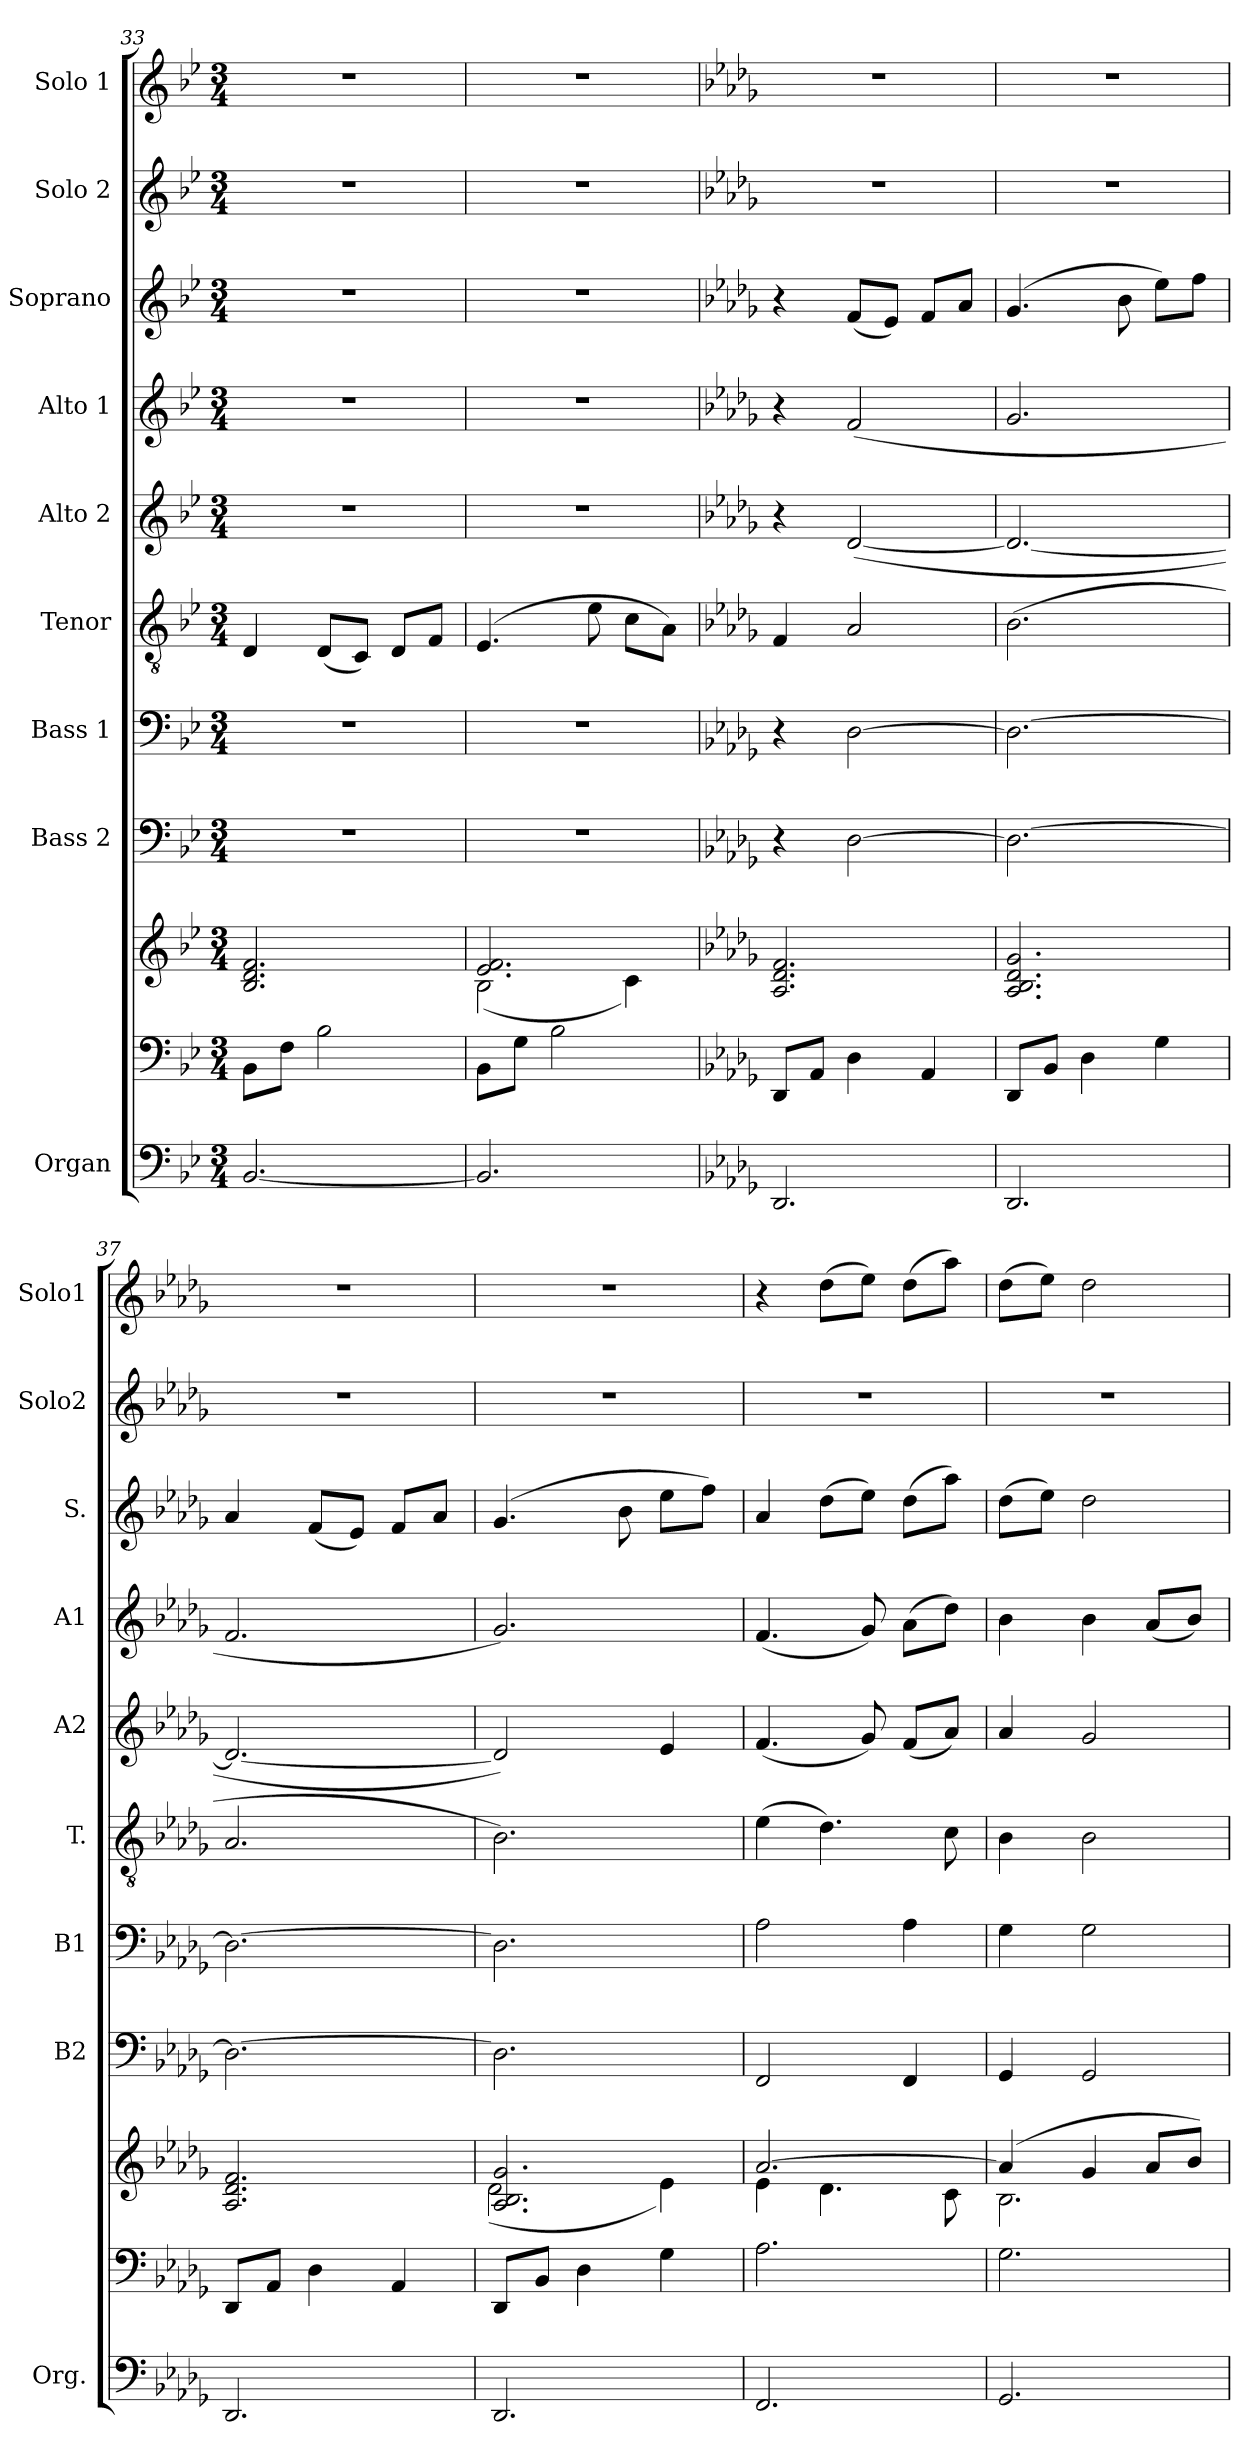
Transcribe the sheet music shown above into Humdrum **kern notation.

**kern	**kern	**kern	**kern	**kern	**kern	**kern	**kern	**kern	**kern	**kern
*part9	*part9	*part9	*part8	*part7	*part6	*part5	*part4	*part3	*part2	*part1
*staff11	*staff10	*staff9	*staff8	*staff7	*staff6	*staff5	*staff4	*staff3	*staff2	*staff1
*I"Organ	*	*	*I"Bass 2	*I"Bass 1	*I"Tenor	*I"Alto 2	*I"Alto 1	*I"Soprano	*I"Solo 2	*I"Solo 1
*I'Org.	*	*	*I'B2	*I'B1	*I'T.	*I'A2	*I'A1	*I'S.	*I'Solo2	*I'Solo1
*clefF4	*clefF4	*clefG2	*clefF4	*clefF4	*clefGv2	*clefG2	*clefG2	*clefG2	*clefG2	*clefG2
*k[b-e-]	*k[b-e-]	*k[b-e-]	*k[b-e-]	*k[b-e-]	*k[b-e-]	*k[b-e-]	*k[b-e-]	*k[b-e-]	*k[b-e-]	*k[b-e-]
*M3/4	*M3/4	*M3/4	*M3/4	*M3/4	*M3/4	*M3/4	*M3/4	*M3/4	*M3/4	*M3/4
=33	=33	=33	=33	=33	=33	=33	=33	=33	=33	=33
[2.BB-/	8BB-\L	2.B-/ 2.d/ 2.f/	2.r	2.r	4D/	2.r	2.r	2.r	2.r	2.r
.	8F\J	.	.	.	.	.	.	.	.	.
.	2B-\	.	.	.	(<8D/L	.	.	.	.	.
.	.	.	.	.	8C/J)	.	.	.	.	.
.	.	.	.	.	8D/L	.	.	.	.	.
.	.	.	.	.	8F/J	.	.	.	.	.
=34	=34	=34	=34	=34	=34	=34	=34	=34	=34	=34
*	*	*^	*	*	*	*	*	*	*	*
2.BB-/]	8BB-\L	2.e-/ 2.f/	(<2B-\	2.r	2.r	(>4.E-/	2.r	2.r	2.r	2.r	2.r
.	8G\J	.	.	.	.	.	.	.	.	.	.
.	2B-\	.	.	.	.	.	.	.	.	.	.
.	.	.	.	.	.	8e-\	.	.	.	.	.
.	.	.	4c\)	.	.	8c\L	.	.	.	.	.
.	.	.	.	.	.	8A\J)	.	.	.	.	.
*	*	*v	*v	*	*	*	*	*	*	*	*
=35	=35	=35	=35	=35	=35	=35	=35	=35	=35	=35
*k[b-e-a-d-g-]	*k[b-e-a-d-g-]	*k[b-e-a-d-g-]	*k[b-e-a-d-g-]	*k[b-e-a-d-g-]	*k[b-e-a-d-g-]	*k[b-e-a-d-g-]	*k[b-e-a-d-g-]	*k[b-e-a-d-g-]	*k[b-e-a-d-g-]	*k[b-e-a-d-g-]
2.DD-/	8DD-/L	2.A-/ 2.d-/ 2.f/	4r	4r	4F/	4r	4r	4r	2.r	2.r
.	8AA-/J	.	.	.	.	.	.	.	.	.
.	4D-\	.	[2D-\	[2D-\	2A-/	(>[2d-/	(>2f/	(<8f/L	.	.
.	.	.	.	.	.	.	.	8e-/J)	.	.
.	4AA-/	.	.	.	.	.	.	8f/L	.	.
.	.	.	.	.	.	.	.	8a-/J	.	.
=36	=36	=36	=36	=36	=36	=36	=36	=36	=36	=36
2.DD-/	8DD-/L	2.A-/ 2.B-/ 2.d-/ 2.g-/	2.D-\_	2.D-\_	(>2.B-\	2.d-/_	2.g-/	(>4.g-/	2.r	2.r
.	8BB-/J	.	.	.	.	.	.	.	.	.
.	4D-\	.	.	.	.	.	.	.	.	.
.	.	.	.	.	.	.	.	8b-\	.	.
.	4G-\	.	.	.	.	.	.	8ee-\L)	.	.
.	.	.	.	.	.	.	.	8ff\J	.	.
=37	=37	=37	=37	=37	=37	=37	=37	=37	=37	=37
2.DD-/	8DD-/L	2.A-/ 2.d-/ 2.f/	2.D-\_	2.D-\_	2.A-/	2.d-/_	2.f/	4a-/	2.r	2.r
.	8AA-/J	.	.	.	.	.	.	.	.	.
.	4D-\	.	.	.	.	.	.	(<8f/L	.	.
.	.	.	.	.	.	.	.	8e-/J)	.	.
.	4AA-/	.	.	.	.	.	.	8f/L	.	.
.	.	.	.	.	.	.	.	8a-/J	.	.
=38	=38	=38	=38	=38	=38	=38	=38	=38	=38	=38
*	*	*^	*	*	*	*	*	*	*	*
2.DD-/	8DD-/L	2.A-/ 2.B-/ 2.g-/	(<2d-\	2.D-\]	2.D-\]	2.B-\)	2d-/])	2.g-/)	(>4.g-/	2.r	2.r
.	8BB-/J	.	.	.	.	.	.	.	.	.	.
.	4D-\	.	.	.	.	.	.	.	.	.	.
.	.	.	.	.	.	.	.	.	8b-\	.	.
.	4G-\	.	4e-\)	.	.	.	4e-/	.	8ee-\L	.	.
.	.	.	.	.	.	.	.	.	8ff\J)	.	.
=39	=39	=39	=39	=39	=39	=39	=39	=39	=39	=39	=39
2.FF/	2.A-\	[2.a-/	4e-\	2FF/	2A-\	(>4e-\	(<4.f/	(<4.f/	4a-/	2.r	4r
.	.	.	4.d-\	.	.	4.d-\)	.	.	(>8dd-\L	.	(>8dd-\L
.	.	.	.	.	.	.	8g-/)	8g-/)	8ee-\J)	.	8ee-\J)
.	.	.	.	4FF/	4A-\	.	(<8f/L	(>8a-\L	(>8dd-\L	.	(>8dd-\L
.	.	.	8c\	.	.	8c\	8a-/J)	8dd-\J)	8aa-\J)	.	8aa-\J)
=40	=40	=40	=40	=40	=40	=40	=40	=40	=40	=40	=40
2.GG-/	2.G-\	(>4a-/]	2.B-\	4GG-/	4G-\	4B-\	4a-/	4b-\	(>8dd-\L	2.r	(>8dd-\L
.	.	.	.	.	.	.	.	.	8ee-\J)	.	8ee-\J)
.	.	4g-/	.	2GG-/	2G-\	2B-\	2g-/	4b-\	2dd-\	.	2dd-\
.	.	8a-/L	.	.	.	.	.	(<8a-/L	.	.	.
.	.	8b-/J)	.	.	.	.	.	8b-/J)	.	.	.
*	*	*v	*v	*	*	*	*	*	*	*	*
=	=	=	=	=	=	=	=	=	=	=
*-	*-	*-	*-	*-	*-	*-	*-	*-	*-	*-
